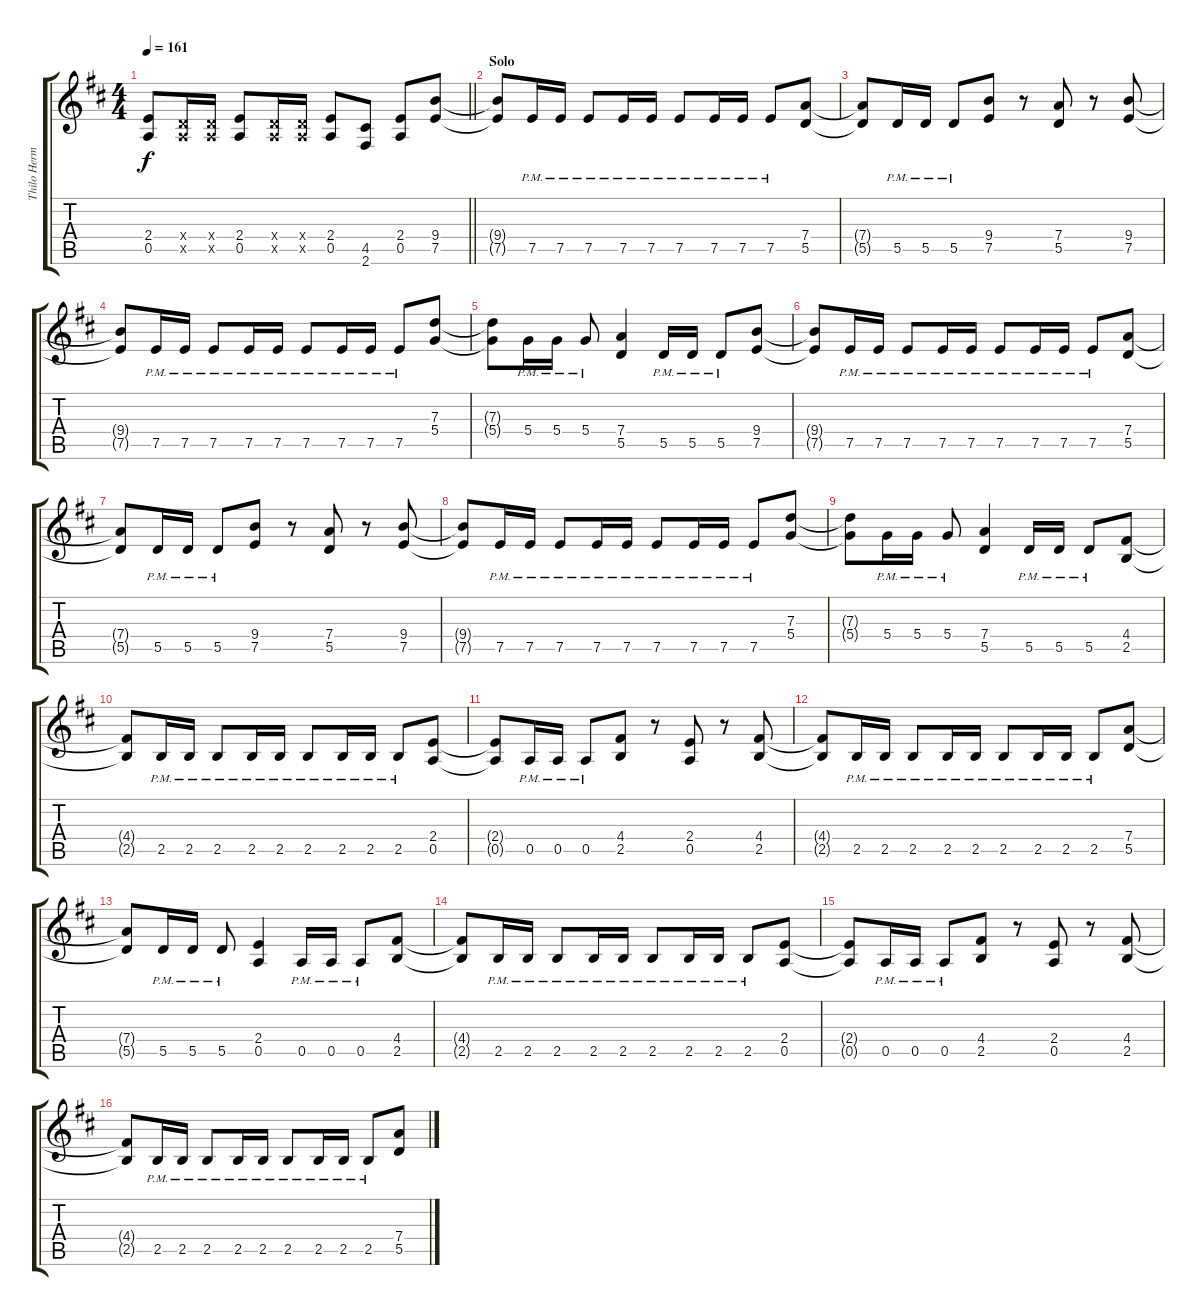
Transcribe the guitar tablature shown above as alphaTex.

\track ("Thilo Hermann" "Thilo Herm") {instrument distortionguitar}
\staff {score tabs}
\tuning (E4 B3 G3 D3 A2 E2) {hide}
\ts (4 4)
\tempo 161
\clef g2
\barLineRight lightlight
\ks bminor
(2.4{t} 0.5{t}).8{dy f} (0.4{x} 0.5{x}).16 (0.4{x} 0.5{x}).16 (2.4 0.5).8 (0.4{x} 0.5{x}).16 (0.4{x} 0.5{x}).16 (2.4 0.5).8 (4.5 2.6).8 (2.4 0.5).8 (9.4 7.5).8 |
\section ("" "Solo")
(9.4{t} 7.5{t}).8 7.5{pm}.16 7.5{pm}.16 7.5{pm}.8 7.5{pm}.16 7.5{pm}.16 7.5{pm}.8 7.5{pm}.16 7.5{pm}.16 7.5{pm}.8 (7.4 5.5).8 |
(7.4{t} 5.5{t}).8 5.5{pm}.16 5.5{pm}.16 5.5{pm}.8 (9.4 7.5).8 r.8 (7.4 5.5).8 r.8 (9.4 7.5).8 |
(9.4{t} 7.5{t}).8 7.5{pm}.16 7.5{pm}.16 7.5{pm}.8 7.5{pm}.16 7.5{pm}.16 7.5{pm}.8 7.5{pm}.16 7.5{pm}.16 7.5{pm}.8 (7.3 5.4).8 |
(7.3{t} 5.4{t}).8 5.4{pm}.16 5.4{pm}.16 5.4{pm}.8 (7.4 5.5).4 5.5{pm}.16 5.5{pm}.16 5.5{pm}.8 (9.4 7.5).8 |
(9.4{t} 7.5{t}).8 7.5{pm}.16 7.5{pm}.16 7.5{pm}.8 7.5{pm}.16 7.5{pm}.16 7.5{pm}.8 7.5{pm}.16 7.5{pm}.16 7.5{pm}.8 (7.4 5.5).8 |
(7.4{t} 5.5{t}).8 5.5{pm}.16 5.5{pm}.16 5.5{pm}.8 (9.4 7.5).8 r.8 (7.4 5.5).8 r.8 (9.4 7.5).8 |
(9.4{t} 7.5{t}).8 7.5{pm}.16 7.5{pm}.16 7.5{pm}.8 7.5{pm}.16 7.5{pm}.16 7.5{pm}.8 7.5{pm}.16 7.5{pm}.16 7.5{pm}.8 (7.3 5.4).8 |
(7.3{t} 5.4{t}).8 5.4{pm}.16 5.4{pm}.16 5.4{pm}.8 (7.4 5.5).4 5.5{pm}.16 5.5{pm}.16 5.5{pm}.8 (4.4 2.5).8 |
(4.4{t} 2.5{t}).8 2.5{pm}.16 2.5{pm}.16 2.5{pm}.8 2.5{pm}.16 2.5{pm}.16 2.5{pm}.8 2.5{pm}.16 2.5{pm}.16 2.5{pm}.8 (2.4 0.5).8 |
(2.4{t} 0.5{t}).8 0.5{pm}.16 0.5{pm}.16 0.5{pm}.8 (4.4 2.5).8 r.8 (2.4 0.5).8 r.8 (4.4 2.5).8 |
(4.4{t} 2.5{t}).8 2.5{pm}.16 2.5{pm}.16 2.5{pm}.8 2.5{pm}.16 2.5{pm}.16 2.5{pm}.8 2.5{pm}.16 2.5{pm}.16 2.5{pm}.8 (7.4 5.5).8 |
(7.4{t} 5.5{t}).8 5.5{pm}.16 5.5{pm}.16 5.5{pm}.8 (2.4 0.5).4 0.5{pm}.16 0.5{pm}.16 0.5{pm}.8 (4.4 2.5).8 |
(4.4{t} 2.5{t}).8 2.5{pm}.16 2.5{pm}.16 2.5{pm}.8 2.5{pm}.16 2.5{pm}.16 2.5{pm}.8 2.5{pm}.16 2.5{pm}.16 2.5{pm}.8 (2.4 0.5).8 |
(2.4{t} 0.5{t}).8 0.5{pm}.16 0.5{pm}.16 0.5{pm}.8 (4.4 2.5).8 r.8 (2.4 0.5).8 r.8 (4.4 2.5).8 |
(4.4{t} 2.5{t}).8 2.5{pm}.16 2.5{pm}.16 2.5{pm}.8 2.5{pm}.16 2.5{pm}.16 2.5{pm}.8 2.5{pm}.16 2.5{pm}.16 2.5{pm}.8 (7.4 5.5).8
